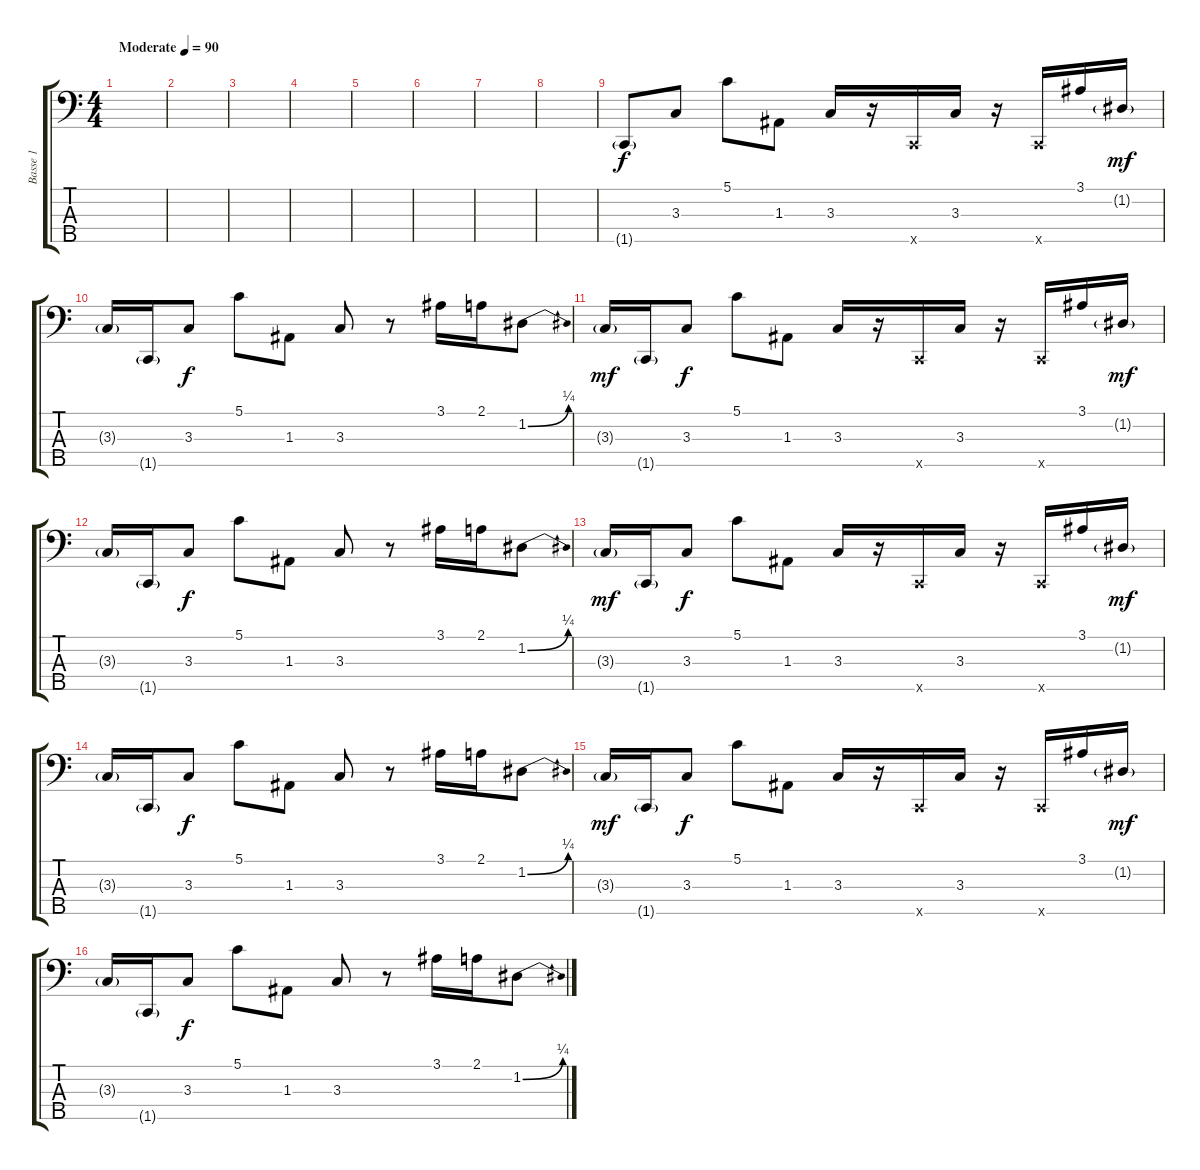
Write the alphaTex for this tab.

\track ("Basse 1" "Basse 1") {instrument synthbass2}
\staff {score tabs}
\tuning (G2 D2 A1 E1 B0) {hide}
\ts (4 4)
\tempo (90 "Moderate")
\clef f4
\ks c
|
|
|
|
|
|
|
|
1.5{g}.8 3.3.8{dy f} 5.1.8 1.3.8 3.3.16 r.16 1.5{x}.16 3.3.16 r.16 1.5{x}.16 3.1.16 1.2{g}.16{dy mf} |
3.3{g}.16 1.5{g}.16 3.3.8{dy f} 5.1.8 1.3.8 3.3.8 r.8 3.1.16 2.1.16 1.2{be (bend 0 0 60 1)}.8 |
3.3{g}.16{dy mf} 1.5{g}.16 3.3.8{dy f} 5.1.8 1.3.8 3.3.16 r.16 1.5{x}.16 3.3.16 r.16 1.5{x}.16 3.1.16 1.2{g}.16{dy mf} |
3.3{g}.16 1.5{g}.16 3.3.8{dy f} 5.1.8 1.3.8 3.3.8 r.8 3.1.16 2.1.16 1.2{be (bend 0 0 60 1)}.8 |
3.3{g}.16{dy mf} 1.5{g}.16 3.3.8{dy f} 5.1.8 1.3.8 3.3.16 r.16 1.5{x}.16 3.3.16 r.16 1.5{x}.16 3.1.16 1.2{g}.16{dy mf} |
3.3{g}.16 1.5{g}.16 3.3.8{dy f} 5.1.8 1.3.8 3.3.8 r.8 3.1.16 2.1.16 1.2{be (bend 0 0 60 1)}.8 |
3.3{g}.16{dy mf} 1.5{g}.16 3.3.8{dy f} 5.1.8 1.3.8 3.3.16 r.16 1.5{x}.16 3.3.16 r.16 1.5{x}.16 3.1.16 1.2{g}.16{dy mf} |
3.3{g}.16 1.5{g}.16 3.3.8{dy f} 5.1.8 1.3.8 3.3.8 r.8 3.1.16 2.1.16 1.2{be (bend 0 0 60 1)}.8
